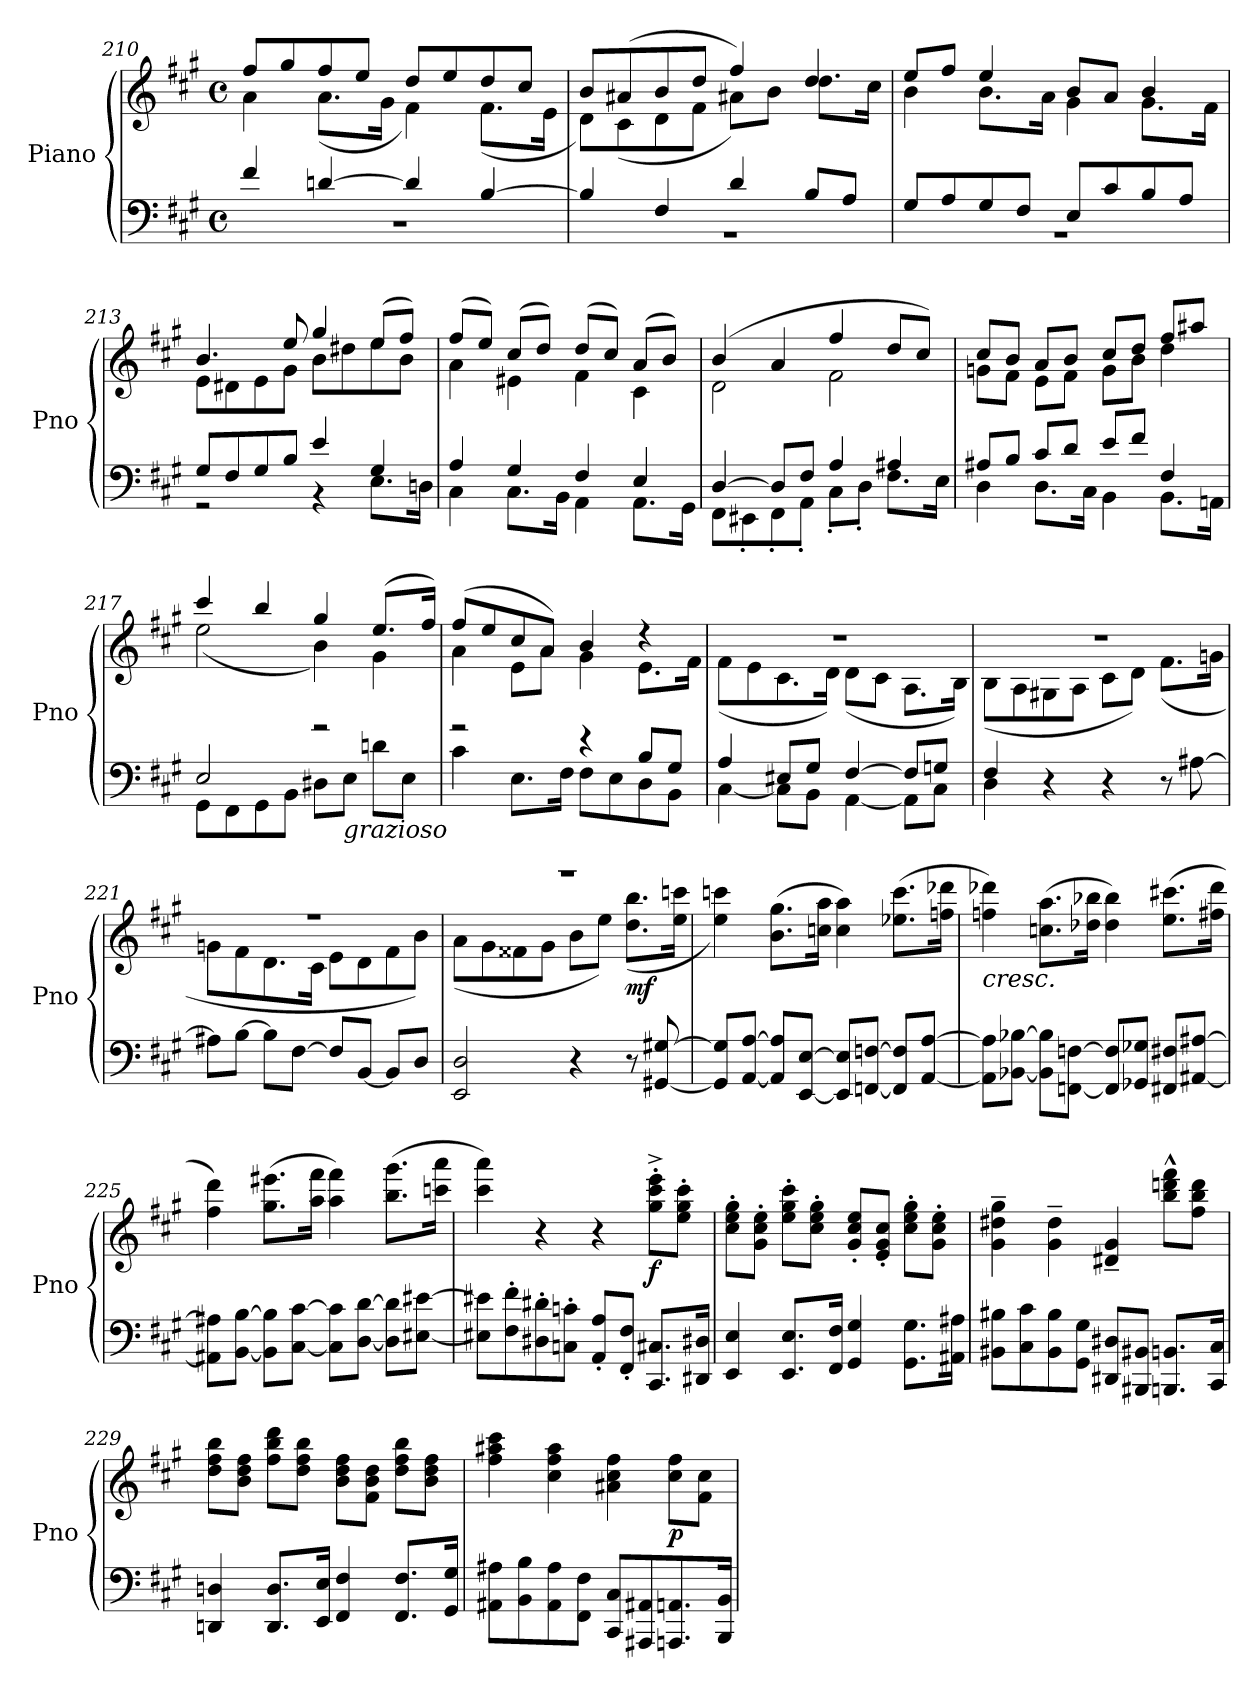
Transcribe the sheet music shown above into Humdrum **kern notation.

**kern	**kern	**dynam
*part1	*part1	*part1
*staff2	*staff1	*staff1/2
*I"Piano	*	*
*I'Pno	*	*
!!LO:LB:g=z
*clefF4	*clefG2	*
*k[f#c#g#]	*k[f#c#g#]	*
*M4/4	*M4/4	*
*met(c)	*met(c)	*
=210	=210	=210
*^	*^	*
4f#/	1r	8ff#/L	4a\	.
.	.	8gg#/	.	.
[4dn/	.	8ff#/	(8.a\L	.
.	.	8ee/J	.	.
.	.	.	16g#\Jk	.
4d/]	.	8dd/L	4f#\)	.
.	.	8ee/	.	.
[4B/	.	8dd/	(8.f#\L	.
.	.	8cc#/J	.	.
.	.	.	16e\Jk	.
!!LO:LB:g=z	!!
=211	=211	=211	=211	=211
4B/]	1r	8b/L	8d\L)	.
.	.	(8a#X/	(8c#\	.
4F#/	.	8b/	8d\	.
.	.	8dd/J	8f#\J	.
4d/	.	4ff#/)	8a#X\L)	.
.	.	.	8b\J	.
8B/L	.	4dd/	8.dd\L	.
8A/J	.	.	.	.
.	.	.	16cc#\Jk	.
=212	=212	=212	=212	=212
8G#/L	1r	8ee/L	4b\	.
8A/	.	8ff#/J	.	.
8G#/	.	4ee/	8.b\L	.
8F#/J	.	.	.	.
.	.	.	16a\Jk	.
8E/L	.	8b/L	4g#\	.
8c#/	.	8a/J	.	.
8B/	.	4b/	8.g#\L	.
8A/J	.	.	.	.
.	.	.	16f#\Jk	.
=213	=213	=213	=213	=213
8G#/L	2r	4.b/	8e\L	.
8F#/	.	.	8d#X\	.
8G#/	.	.	8e\	.
8B/J	.	8ee/	8g#\J	.
4e/	4r	4gg#/	8b\L	.
.	.	.	8dd#X\	.
4G#/	8.E\L	(8ee/L	8ee\	.
.	.	8ff#/J)	8b\J	.
.	16Dn\Jk	.	.	.
!!LO:PB:g=z	!!
=214	=214	=214	=214	=214
4A/	4C#\	(8ff#/L	4a\	.
.	.	8ee/J)	.	.
4G#/	8.C#\L	(8cc#/L	4e#X\	.
.	.	8dd/J)	.	.
.	16BB\Jk	.	.	.
4F#/	4AA\	(8dd/L	4f#\	.
.	.	8cc#/J)	.	.
4E/	8.AA\L	(8a/L	4c#\	.
.	.	8b/J)	.	.
.	16GG#\Jk	.	.	.
!!LO:LB:g=z	!!
=215	=215	=215	=215	=215
[4D/	8FF#\L	(4b/	2d\	.
.	8EE#X'\	.	.	.
8D/L]	8FF#'\	4a/	.	.
8F#/J	8AA'\J	.	.	.
4A/	8C#'\L	4ff#/	2f#\	.
.	8D'\J	.	.	.
4A#X/	8.F#\L	8dd/L	.	.
.	.	8cc#/J)	.	.
.	16E\Jk	.	.	.
=216	=216	=216	=216	=216
8A#X/L	4D\	8cc#/L	8gn\L	.
8B/J	.	8b/J	8f#\J	.
8c#/L	8.D\L	8a/L	8e\L	.
8d/J	.	8b/J	8f#\J	.
.	16C#\Jk	.	.	.
8e/L	4BB\	8cc#/L	8g\L	.
8f#/J	.	8dd/J	8b\J	.
4F#/	8.BB\L	8ff#/L	4dd\	.
.	.	8aa#X/J	.	.
.	16AAn\Jk	.	.	.
=217	=217	=217	=217	=217
2E/	8GG#\L	4ccc#/	(2ee\	.
.	8FF#\	.	.	.
.	8GG#\	4bb/	.	.
.	8BB\J	.	.	.
2r	8D#X\L	4gg#/	4b\)	.
!	!LO:TX:b:i:t=grazioso	!	!	!
.	8E\J	.	.	.
.	8dn\L	(8.ee/L	4g#\	.
.	8E\J	.	.	.
.	.	16ff#/Jk)	.	.
!!LO:LB:g=z	!!
=218	=218	=218	=218	=218
2r	4c#\	(8ff#/L	4a\	.
.	.	8ee/	.	.
.	8.E\L	8cc#/	8e\L	.
.	.	8a/J)	8a\J	.
.	16F#\Jk	.	.	.
4r	8F#\L	4b/	4g#\	.
.	8E\	.	.	.
8B/L	8D\	4r	8.e\L	.
8G#/J	8BB\J	.	.	.
.	.	.	16f#\Jk	.
!!LO:LB:g=z	!!
=219	=219	=219	=219	=219
4A/	[4C#\	1r	(>8f#\L	.
.	.	.	8e\	.
8E#X/L	8C#\L]	.	8.c#\	.
8G#/J	8BB\J	.	.	.
.	.	.	16d\Jk)	.
[4F#/	[4AA\	.	(>8d\L	.
.	.	.	8c#\J	.
8F#/L]	8AA\L]	.	8.A\L	.
8Gn/J	8C#\J	.	.	.
.	.	.	16B\Jk)	.
=220	=220	=220	=220	=220
4F#/	4D\	1r	(>8B\L	.
.	.	.	8A\	.
4r	4ryy	.	8G#X\	.
.	.	.	8A\J	.
4r	4ryy	.	8c#\L	.
.	.	.	8d\J)	.
8r	8ryy	.	(>8.f#\L	.
8ryy	[>8A#X\	.	.	.
.	.	.	16gn\Jk	.
*v	*v	*	*	*
=221	=221	=221	=221
8A#X\L]	1r	8gn\L	.
[8B\J	.	8f#\	.
8B\L]	.	8.d\	.
[8F#\J	.	.	.
.	.	16c#\Jk	.
8F#/L]	.	8e\L	.
[8BB/J	.	8d\	.
8BB/L]	.	8f#\	.
8D/J	.	8b\J)	.
!!LO:LB:g=z	!!
=222	=222	=222	=222
2EE/ 2D/	1r	(8a\L	.
.	.	8g#\	.
.	.	8f##X\	.
.	.	8g#\J	.
4r	.	8b\L	.
.	.	8ee\J)	.
!	!	!	!LO:DY:b
8r	.	(>8.dd\ 8.bb\L	mf
[8GG#X/ [8G#X/	.	.	.
.	.	16ee\ 16cccn\Jk	.
*	*v	*v	*
!!LO:PB:g=z
=223	=223	=223
8GG#/] 8G#/]L	4ee\ 4cccn\)	.
[8AA/ [8A/J	.	.
8AA/] 8A/]L	(8.b\ 8.gg#\L	.
[8EE/ [8E/J	.	.
.	16ccn\ 16aa\Jk	.
8EE/] 8E/]L	4cc\ 4aa\)	.
[8FFn/ [8Fn/J	.	.
8FF/] 8F/]L	(8.ee-X\ 8.ccc\L	.
[8AA/ [8A/J	.	.
.	16ffn\ 16ddd-X\Jk	.
=224	=224	=224
!	!LO:TX:b:i:t=cresc.	!
8AA\] 8A\]L	4ffn\ 4ddd-X\)	.
[8BB-X\ [8B-X\J	.	.
8BB-\] 8B-\]L	(8.ccn\ 8.aa\L	.
[8FFn\ [8Fn\J	.	.
.	16dd-X\ 16bb-X\Jk	.
8FF/] 8F/]L	4dd-\ 4bb-\)	.
8GG-X/ 8G-X/J	.	.
8FF#X/ 8F#X/L	(8.ee\ 8.ccc#X\L	.
[8AA#X/ [8A#X/J	.	.
.	16ff#X\ 16ddd-\Jk	.
=225	=225	=225
8AA#X\] 8A#X\]L	4ff#\ 4ddd\)	.
[8BB\ [8B\J	.	.
8BB\] 8B\]L	(8.gg#\ 8.eee#X\L	.
[8C#\ [8c#\J	.	.
.	16aa\ 16fff#\Jk	.
8C#\] 8c#\]L	4aa\ 4fff#\)	.
[8D\ [8d\J	.	.
8D\] 8d\]L	(8.bb\ 8.ggg#\L	.
[8E#X\ [8e#X\J	.	.
.	16cccn\ 16aaa\Jk	.
!!LO:LB:g=z
=226	=226	=226
8E#X\] 8e#X\]L	4ccc#\ 4aaa\)	.
8F#\' 8f#\'	.	.
8D#X\' 8d#X\'	4r	.
8Cn\' 8cn\'J	.	.
8AA/' 8A/'L	4r	.
8FF#/' 8F#/'J	.	.
!	!	!LO:DY:b
8.CC#/ 8.C#j/L	8gg#\'^ 8ccc#\'^ 8eee\'^L	f
.	8ee\' 8gg#\' 8ccc#\'J	.
16DD#X/ 16D#X/Jk	.	.
=227	=227	=227
4EE/ 4E/	8cc#\' 8ee\' 8gg#\'L	.
.	8g#\' 8cc#\' 8ee\'J	.
8.EE/ 8.E/L	8ee\' 8gg#\' 8ccc#\'L	.
.	8cc#\' 8ee\' 8gg#\'J	.
16FF#/ 16F#/Jk	.	.
4GG#/ 4G#/	8g#/' 8cc#/' 8ee/'L	.
.	8e/' 8g#/' 8cc#/'J	.
8.GG#\ 8.G#\L	8cc#\' 8ee\' 8gg#\'L	.
.	8g#\' 8cc#\' 8ee\'J	.
16AA#X\ 16A#X\Jk	.	.
=228	=228	=228
8BB#X\ 8B#X\L	4g#\~ 4dd#j\~ 4gg#\~	.
8C#\ 8c#\	.	.
8BB#\ 8B#\	4g#\~ 4dd#\~	.
8GG#\ 8G#\J	.	.
8DD#X/ 8D#X/L	4d#j/~ 4g#/~	.
8BBB#X/ 8BB#X/J	.	.
8.BBBn/ 8.BBn/L	8bb\^^ 8dddn\^^ 8fff#\^^L	.
.	8ff#\ 8bb\ 8ddd\J	.
16CC#/ 16C#/Jk	.	.
!!LO:LB:g=z
=229	=229	=229
4DDn/ 4Dn/	8dd\ 8ff#\ 8bb\L	.
.	8b\ 8dd\ 8ff#\J	.
8.DD/ 8.D/L	8ff#\ 8bb\ 8ddd\L	.
.	8dd\ 8ff#\ 8bb\J	.
16EE/ 16E/Jk	.	.
4FF#/ 4F#/	8b\ 8dd\ 8ff#\L	.
.	8f#\ 8b\ 8dd\J	.
8.FF#/ 8.F#/L	8dd\ 8ff#\ 8bb\L	.
.	8b\ 8dd\ 8ff#\J	.
16GG#/ 16G#/Jk	.	.
=230	=230	=230
8AA#X\ 8A#X\L	4ff#\ 4aa#X\ 4ccc#\	.
8BB\ 8B\	.	.
8AA#\ 8A#\	4cc#\ 4ff#\ 4aa#\	.
8FF#\ 8F#\J	.	.
8CC#/ 8C#/L	4a#X\ 4cc#\ 4ff#\	.
8AAA#X/ 8AA#X/	.	.
!	!	!LO:DY:b
8.AAAn/ 8.AAn/	8cc#\ 8ff#\L	p
.	8f#\ 8cc#\J	.
16BBB/ 16BB/Jk	.	.
=	=	=
*-	*-	*-
